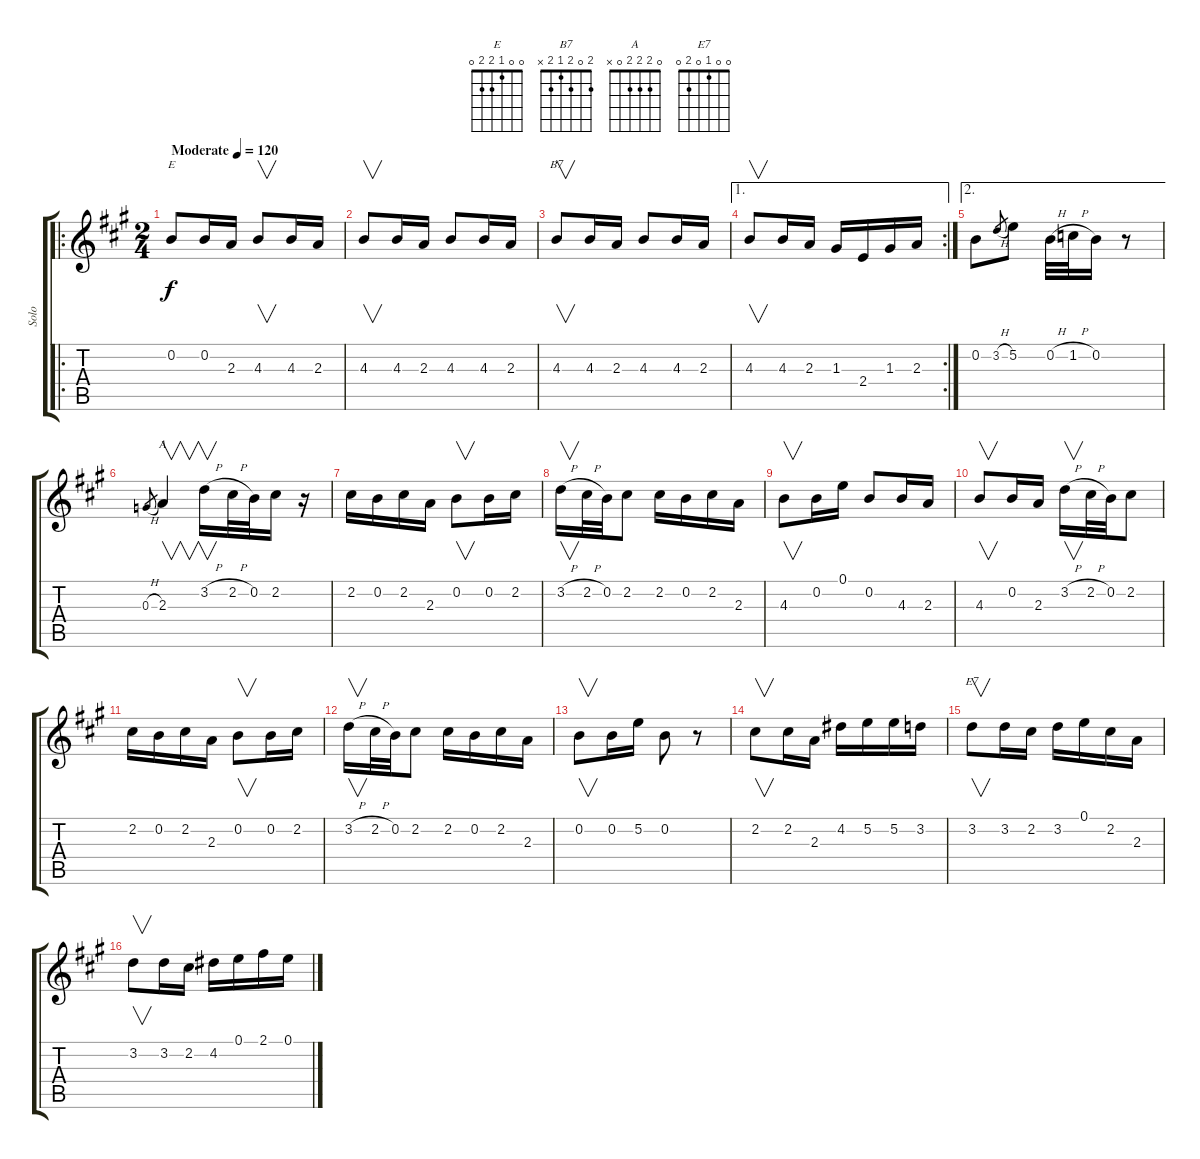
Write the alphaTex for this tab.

\track ("Solo" "Solo") {instrument acousticguitarsteel}
\staff {score tabs}
\tuning (E4 B3 G3 D3 A2 E2) {hide}
\chord ("E" 0 0 1 2 2 0)
\chord ("B7" 2 0 2 1 2 x)
\chord ("A" 0 2 2 2 0 x)
\chord ("E7" 0 0 1 0 2 0)
\ro
\ts (2 4)
\tempo (120 "Moderate")
\clef g2
\ks a
0.2.8{ch "E" dy f instrument acousticguitarsteel} 0.2.16 2.3.16 4.3.8{v} 4.3.16 2.3.16 |
4.3.8{v} 4.3.16 2.3.16 4.3.8 4.3.16 2.3.16 |
4.3.8{v ch "B7"} 4.3.16 2.3.16 4.3.8 4.3.16 2.3.16 |
\ae 1
\rc 2
4.3.8{v} 4.3.16 2.3.16 1.3.16 2.4.16 1.3.16 2.3.16 |
\ae 2
0.2.8 3.2{h}.8{gr} 5.2.8 0.2{h}.32 1.2{h}.32 0.2.16 r.8 |
0.3{h}.8{gr} 2.3.4{v ch "A"} 3.2{h}.16{v} 2.2{h}.32 0.2.32 2.2.16 r.16 |
2.2.16 0.2.16 2.2.16 2.3.16 0.2.8{v} 0.2.16 2.2.16 |
3.2{h}.16{v} 2.2{h}.32 0.2.32 2.2.8 2.2.16 0.2.16 2.2.16 2.3.16 |
4.3.8{v} 0.2.16 0.1.16 0.2.8 4.3.16 2.3.16 |
4.3.8{v} 0.2.16 2.3.16 3.2{h}.16{v} 2.2{h}.32 0.2.32 2.2.8 |
2.2.16 0.2.16 2.2.16 2.3.16 0.2.8{v} 0.2.16 2.2.16 |
3.2{h}.16{v} 2.2{h}.32 0.2.32 2.2.8 2.2.16 0.2.16 2.2.16 2.3.16 |
0.2.8{v} 0.2.16 5.2.16 0.2.8 r.8 |
2.2.8{v} 2.2.16 2.3.16 4.2.16 5.2.16 5.2.16 3.2.16 |
3.2.8{v ch "E7"} 3.2.16 2.2.16 3.2.16 0.1.16 2.2.16 2.3.16 |
3.2.8{v} 3.2.16 2.2.16 4.2.16 0.1.16 2.1.16 0.1.16
